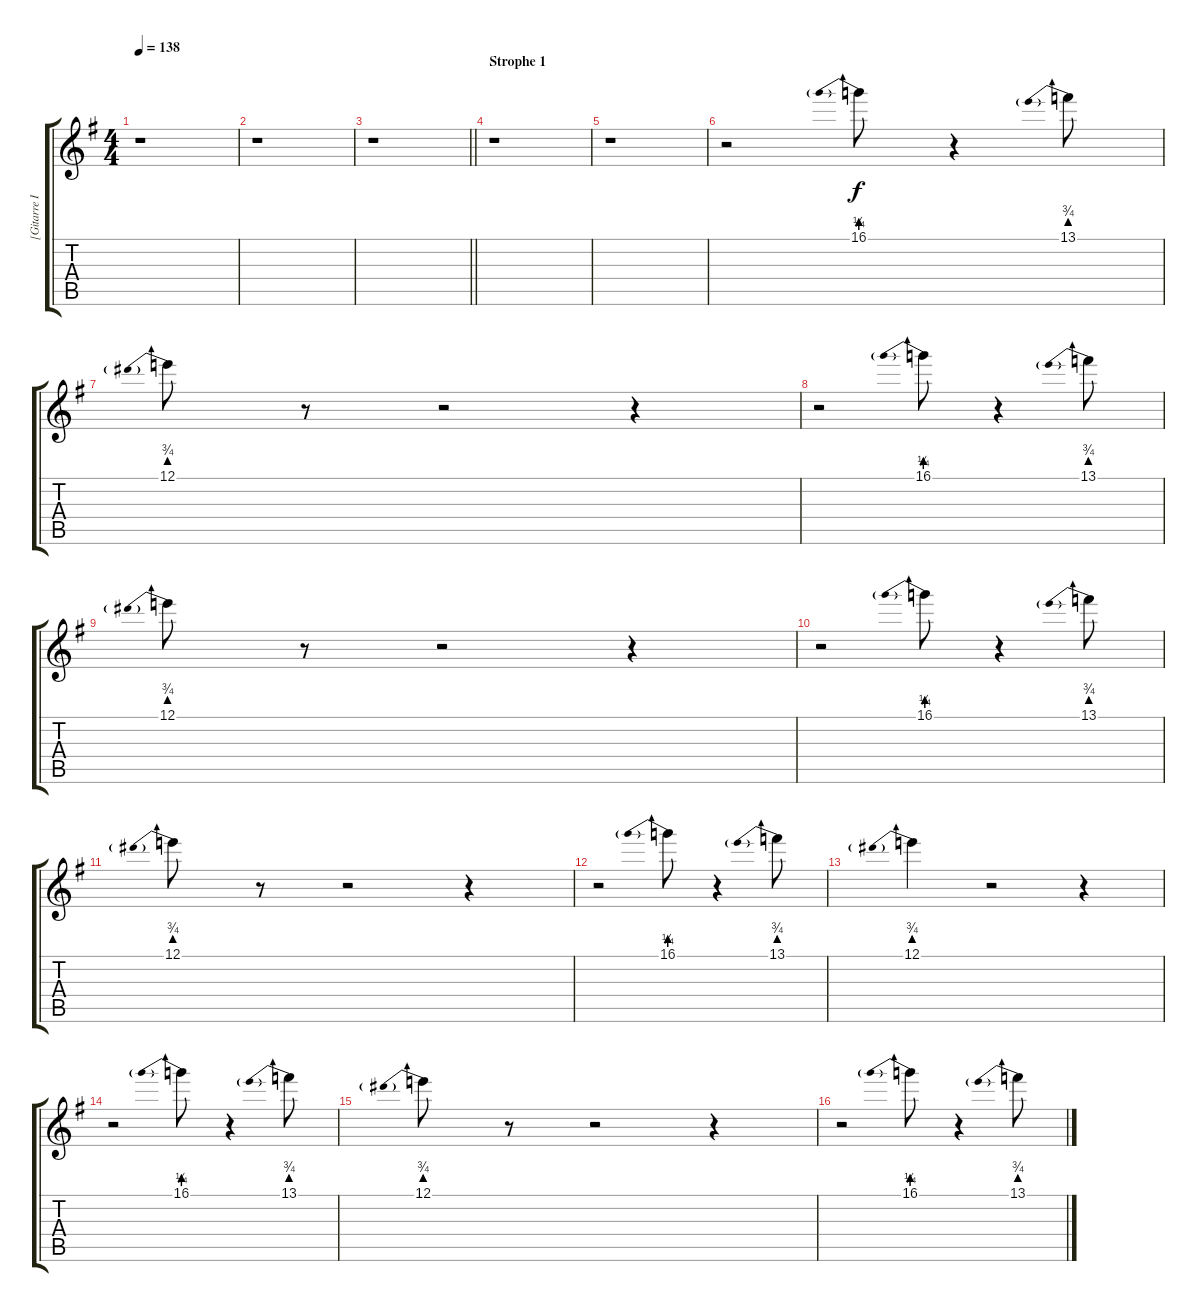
\track ("[Gitarre II]" "[Gitarre I") {instrument distortionguitar}
\staff {score tabs}
\tuning (Eb4 Bb3 Gb3 Db3 Ab2 Eb2) {hide}
\ts (4 4)
\tempo 138
\clef g2
\ks eminor
r.1{dy f} |
r.1 |
\barLineRight lightlight
r.1 |
\section ("" "Strophe 1")
r.1 |
r.1 |
r.2 16.1{be (prebend 0 1 60 1)}.8 r.4 13.1{be (prebend 0 3 60 3)}.8 |
12.1{be (prebend 0 3 60 3)}.8 r.8 r.2 r.4 |
r.2 16.1{be (prebend 0 1 60 1)}.8 r.4 13.1{be (prebend 0 3 60 3)}.8 |
12.1{be (prebend 0 3 60 3)}.8 r.8 r.2 r.4 |
r.2 16.1{be (prebend 0 1 60 1)}.8 r.4 13.1{be (prebend 0 3 60 3)}.8 |
12.1{be (prebend 0 3 60 3)}.8 r.8 r.2 r.4 |
r.2 16.1{be (prebend 0 1 60 1)}.8 r.4 13.1{be (prebend 0 3 60 3)}.8 |
12.1{be (prebend 0 3 60 3)}.4 r.2 r.4 |
r.2 16.1{be (prebend 0 1 60 1)}.8 r.4 13.1{be (prebend 0 3 60 3)}.8 |
12.1{be (prebend 0 3 60 3)}.8 r.8 r.2 r.4 |
r.2 16.1{be (prebend 0 1 60 1)}.8 r.4 13.1{be (prebend 0 3 60 3)}.8
